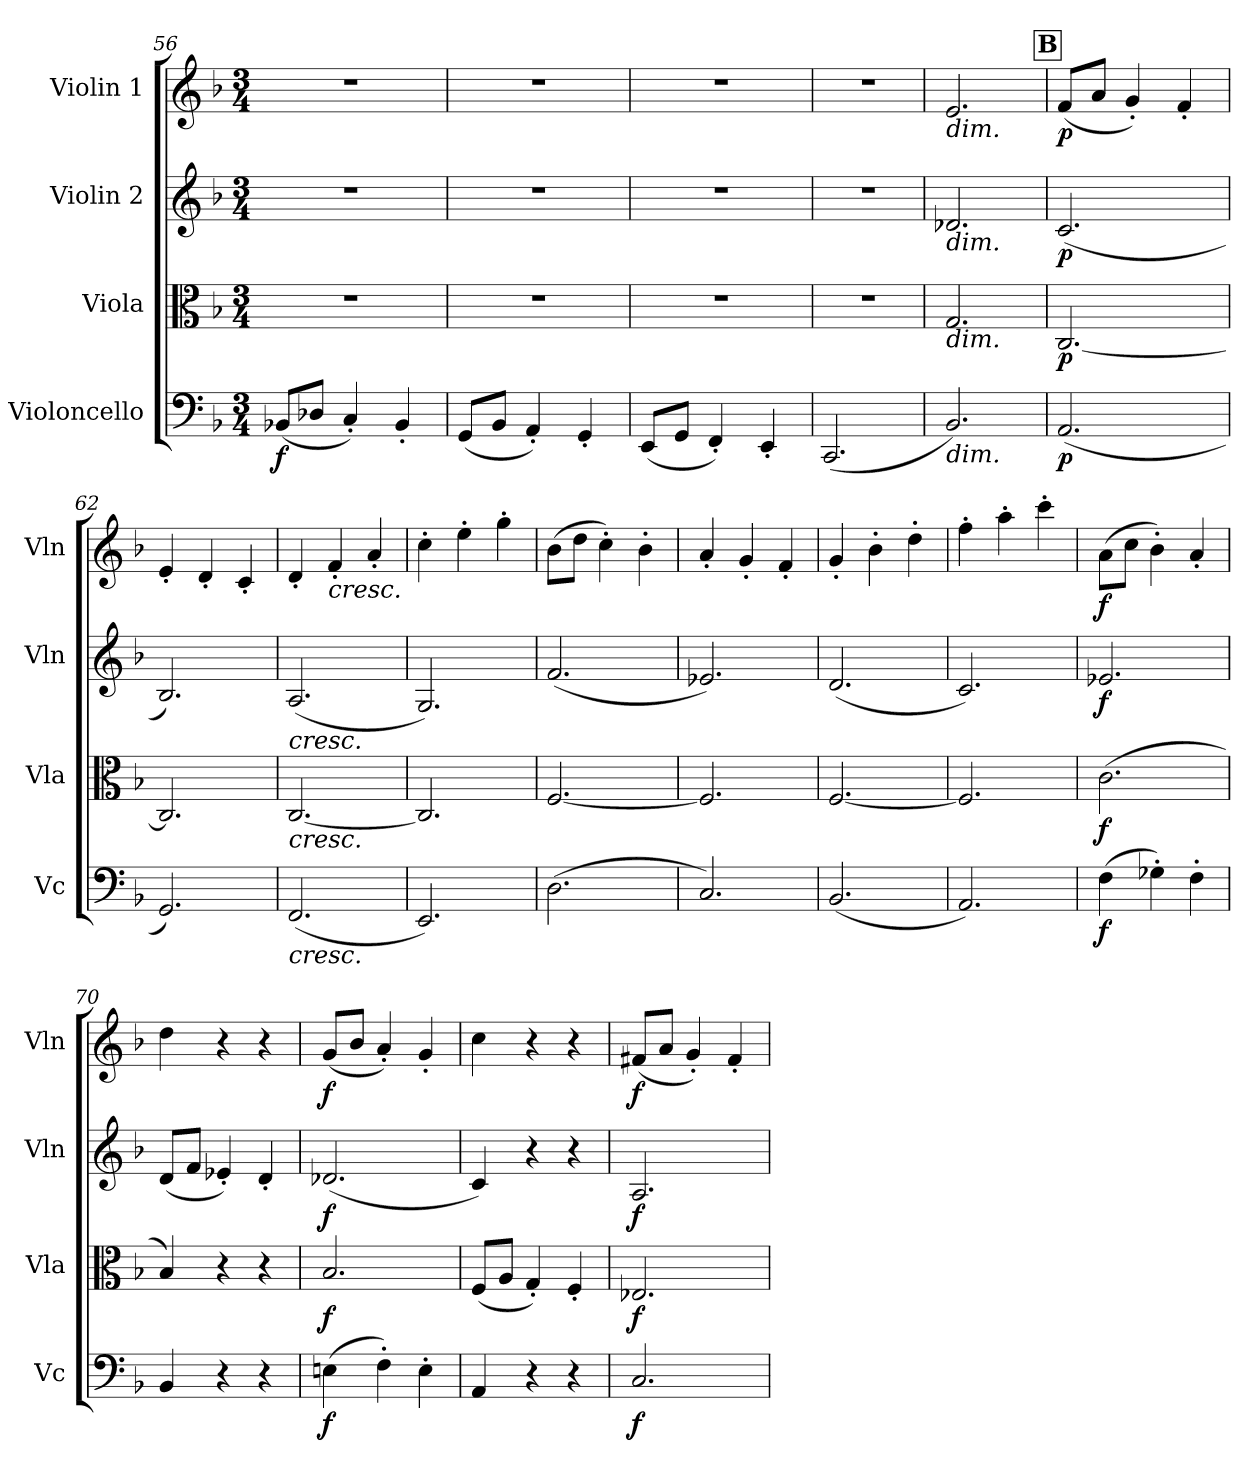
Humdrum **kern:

**kern	**dynam	**kern	**dynam	**kern	**dynam	**kern	**dynam
*part4	*part4	*part3	*part3	*part2	*part2	*part1	*part1
*staff4	*staff4	*staff3	*staff3	*staff2	*staff2	*staff1	*staff1
*I"Violoncello	*	*I"Viola	*	*I"Violin 2	*	*I"Violin 1	*
*I'Vc	*	*I'Vla	*	*I'Vln	*	*I'Vln	*
*clefF4	*	*clefC3	*	*clefG2	*	*clefG2	*
*k[b-]	*	*k[b-]	*	*k[b-]	*	*k[b-]	*
*M3/4	*	*M3/4	*	*M3/4	*	*M3/4	*
=56	=56	=56	=56	=56	=56	=56	=56
!	!LO:DY:b	!	!	!	!	!	!
(8BB-X/L	f	2.r	.	2.r	.	2.r	.
8D-X/J	.	.	.	.	.	.	.
4C'/)	.	.	.	.	.	.	.
4BB-'/	.	.	.	.	.	.	.
!!LO:LB:g=z
=57	=57	=57	=57	=57	=57	=57	=57
(8GG/L	.	2.r	.	2.r	.	2.r	.
8BB-/J	.	.	.	.	.	.	.
4AA'/)	.	.	.	.	.	.	.
4GG'/	.	.	.	.	.	.	.
=58	=58	=58	=58	=58	=58	=58	=58
(8EE/L	.	2.r	.	2.r	.	2.r	.
8GG/J	.	.	.	.	.	.	.
4FF'/)	.	.	.	.	.	.	.
4EE'/	.	.	.	.	.	.	.
=59	=59	=59	=59	=59	=59	=59	=59
(2.CC/	.	2.r	.	2.r	.	2.r	.
=60	=60	=60	=60	=60	=60	=60	=60
!	!	!	!	!	!	!LO:TX:b:i:t=dim.	!
!	!	!	!	!LO:TX:b:i:t=dim.	!	!	!
!	!	!LO:TX:b:i:t=dim.	!	!	!	!	!
!LO:TX:b:i:t=dim.	!	!	!	!	!	!	!
2.BB-/)	.	2.G/	.	2.d-X/	.	2.e/	.
!!LO:REH:place=s1:a:B:cj:fs=14:t=B
=61	=61	=61	=61	=61	=61	=61	=61
!	!LO:DY:b	!	!LO:DY:b	!	!LO:DY:b	!	!LO:DY:b
(2.AA/	p	[2.C/	p	(2.c/	p	(8f/L	p
.	.	.	.	.	.	8a/J	.
.	.	.	.	.	.	4g'/)	.
.	.	.	.	.	.	4f'/	.
=62	=62	=62	=62	=62	=62	=62	=62
2.GG/)	.	2.C/]	.	2.B-/)	.	4e'/	.
.	.	.	.	.	.	4d'/	.
.	.	.	.	.	.	4c'/	.
=63	=63	=63	=63	=63	=63	=63	=63
!	!	!	!	!LO:TX:b:i:t=cresc.	!	!	!
!	!	!LO:TX:b:i:t=cresc.	!	!	!	!	!
!LO:TX:b:i:t=cresc.	!	!	!	!	!	!	!
(2.FF/	.	[2.C/	.	(2.A/	.	4d'/	.
!	!	!	!	!	!	!LO:TX:b:i:t=cresc.	!
.	.	.	.	.	.	4f'/	.
.	.	.	.	.	.	4a'/	.
=64	=64	=64	=64	=64	=64	=64	=64
2.EE/)	.	2.C/]	.	2.G/)	.	4cc'\	.
.	.	.	.	.	.	4ee'\	.
.	.	.	.	.	.	4gg'\	.
=65	=65	=65	=65	=65	=65	=65	=65
(2.D\	.	[2.F/	.	(2.f/	.	(8b-\L	.
.	.	.	.	.	.	8dd\J	.
.	.	.	.	.	.	4cc'\)	.
.	.	.	.	.	.	4b-'\	.
=66	=66	=66	=66	=66	=66	=66	=66
2.C/)	.	2.F/]	.	2.e-X/)	.	4a'/	.
.	.	.	.	.	.	4g'/	.
.	.	.	.	.	.	4f'/	.
!!LO:PB:g=z
=67	=67	=67	=67	=67	=67	=67	=67
(2.BB-/	.	[2.F/	.	(2.d/	.	4g'/	.
.	.	.	.	.	.	4b-'\	.
.	.	.	.	.	.	4dd'\	.
=68	=68	=68	=68	=68	=68	=68	=68
2.AA/)	.	2.F/]	.	2.c/)	.	4ff'\	.
.	.	.	.	.	.	4aa'\	.
.	.	.	.	.	.	4ccc'\	.
=69	=69	=69	=69	=69	=69	=69	=69
!	!LO:DY:b	!	!LO:DY:b	!	!LO:DY:b	!	!LO:DY:b
(4F\	f	(2.c\	f	2.e-X/	f	(8a\L	f
.	.	.	.	.	.	8cc\J	.
4G-X'\)	.	.	.	.	.	4b-'\)	.
4F'\	.	.	.	.	.	4a'/	.
=70	=70	=70	=70	=70	=70	=70	=70
4BB-/	.	4B-/)	.	(8d/L	.	4dd\	.
.	.	.	.	8f/J	.	.	.
4r	.	4r	.	4e-X'/)	.	4r	.
4r	.	4r	.	4d'/	.	4r	.
=71	=71	=71	=71	=71	=71	=71	=71
!	!LO:DY:b	!	!LO:DY:b	!	!LO:DY:b	!	!LO:DY:b
(4En\	f	2.B-/	f	(2.d-X/	f	(8g/L	f
.	.	.	.	.	.	8b-/J	.
4F'\)	.	.	.	.	.	4a'/)	.
4E'\	.	.	.	.	.	4g'/	.
=72	=72	=72	=72	=72	=72	=72	=72
4AA/	.	(8F/L	.	4c/)	.	4cc\	.
.	.	8A/J	.	.	.	.	.
4r	.	4G'/)	.	4r	.	4r	.
4r	.	4F'/	.	4r	.	4r	.
=73	=73	=73	=73	=73	=73	=73	=73
!	!LO:DY:b	!	!LO:DY:b	!	!LO:DY:b	!	!LO:DY:b
2.C/	f	2.E-X/	f	2.A/	f	(8f#X/L	f
.	.	.	.	.	.	8a/J	.
.	.	.	.	.	.	4g'/)	.
.	.	.	.	.	.	4f#'/	.
=	=	=	=	=	=	=	=
*-	*-	*-	*-	*-	*-	*-	*-
